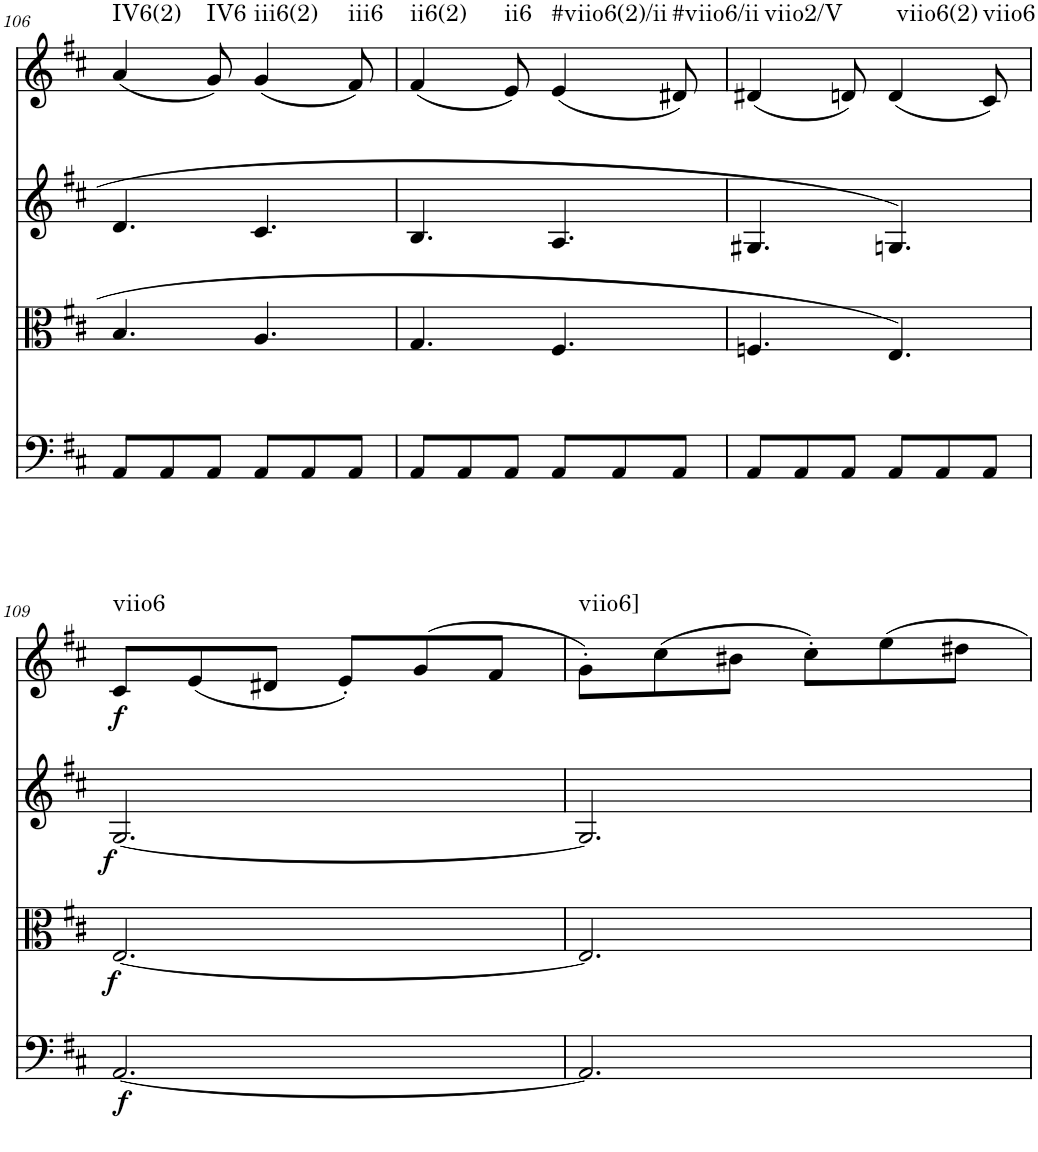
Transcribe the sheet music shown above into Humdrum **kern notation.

**kern	**dynam	**kern	**dynam	**kern	**dynam	**kern	**harte
*part4	*part4	*part3	*part3	*part2	*part2	*part1	*part1
*staff4	*staff4	*staff3	*staff3	*staff2	*staff2	*staff1	*
*I"Violoncello	*	*I"Viola	*	*I"Violin II	*	*I"Violin I	*
*I'Vc	*	*I'Vla	*	*I'Vln	*	*I'Vln	*
!!LO:PB:g=z
*clefF4	*	*clefC3	*	*clefG2	*	*clefG2	*
*k[f#c#]	*	*k[f#c#]	*	*k[f#c#]	*	*k[f#c#]	*
*M6/8	*	*M6/8	*	*M6/8	*	*M6/8	*
=106	=106	=106	=106	=106	=106	=106	=106
!	!	!	!	!	!	!	!LO:H:kt=IV6(2)
8AA/L	.	4.B/	.	4.d/	.	(4a/	N
8AA/	.	.	.	.	.	.	.
!	!	!	!	!	!	!	!LO:H:kt=IV6
8AA/J	.	.	.	.	.	8g/)	N
!	!	!	!	!	!	!	!LO:H:kt=iii6(2)
8AA/L	.	4.A/	.	4.c#/	.	(4g/	N
8AA/	.	.	.	.	.	.	.
!	!	!	!	!	!	!	!LO:H:kt=iii6
8AA/J	.	.	.	.	.	8f#/)	N
=107	=107	=107	=107	=107	=107	=107	=107
!	!	!	!	!	!	!	!LO:H:kt=ii6(2)
8AA/L	.	4.G/	.	4.B/	.	(4f#/	N
8AA/	.	.	.	.	.	.	.
!	!	!	!	!	!	!	!LO:H:kt=ii6
8AA/J	.	.	.	.	.	8e/)	N
!	!	!	!	!	!	!	!LO:H:kt=#viio6(2)/ii
8AA/L	.	4.F#/	.	4.A/	.	(4e/	N
8AA/	.	.	.	.	.	.	.
!	!	!	!	!	!	!	!LO:H:kt=#viio6/ii
8AA/J	.	.	.	.	.	8d#X/)	N
=108	=108	=108	=108	=108	=108	=108	=108
!	!	!	!	!	!	!	!LO:H:kt=viio2/V
8AA/L	.	4.Fn/	.	4.G#X/	.	(4d#X/	N
8AA/	.	.	.	.	.	.	.
8AA/J	.	.	.	.	.	8dn/)	.
!	!	!	!	!	!	!	!LO:H:kt=viio6(2)
8AA/L	.	4.E/	.	4.Gn/	.	(4d/	N
8AA/	.	.	.	.	.	.	.
!	!	!	!	!	!	!	!LO:H:kt=viio6
8AA/J	.	.	.	.	.	8c#/)	N
!!LO:LB:g=z
=109	=109	=109	=109	=109	=109	=109	=109
!	!LO:DY:b	!	!LO:DY:b	!	!	!	!
!	!	!	!LO:DY:n=1:a	!	!LO:DY:a	!	!LO:H:kt=viio6
[2.AA/	f	[2.E/	f f	[2.G/	f	8c#/L	N
.	.	.	.	.	.	(8e/	.
.	.	.	.	.	.	8d#X/J	.
.	.	.	.	.	.	8e'/L)	.
.	.	.	.	.	.	(8g/	.
.	.	.	.	.	.	8f#/J	.
=110	=110	=110	=110	=110	=110	=110	=110
!	!	!	!	!	!	!	!LO:H:kt=viio6]
2.AA/]	.	2.E/]	.	2.G/]	.	8g'\L)	N
.	.	.	.	.	.	(8cc#\	.
.	.	.	.	.	.	8b#X\J	.
.	.	.	.	.	.	8cc#'\L)	.
.	.	.	.	.	.	8ee\	.
.	.	.	.	.	.	8dd#X\J	.
=	=	=	=	=	=	=	=
*-	*-	*-	*-	*-	*-	*-	*-
